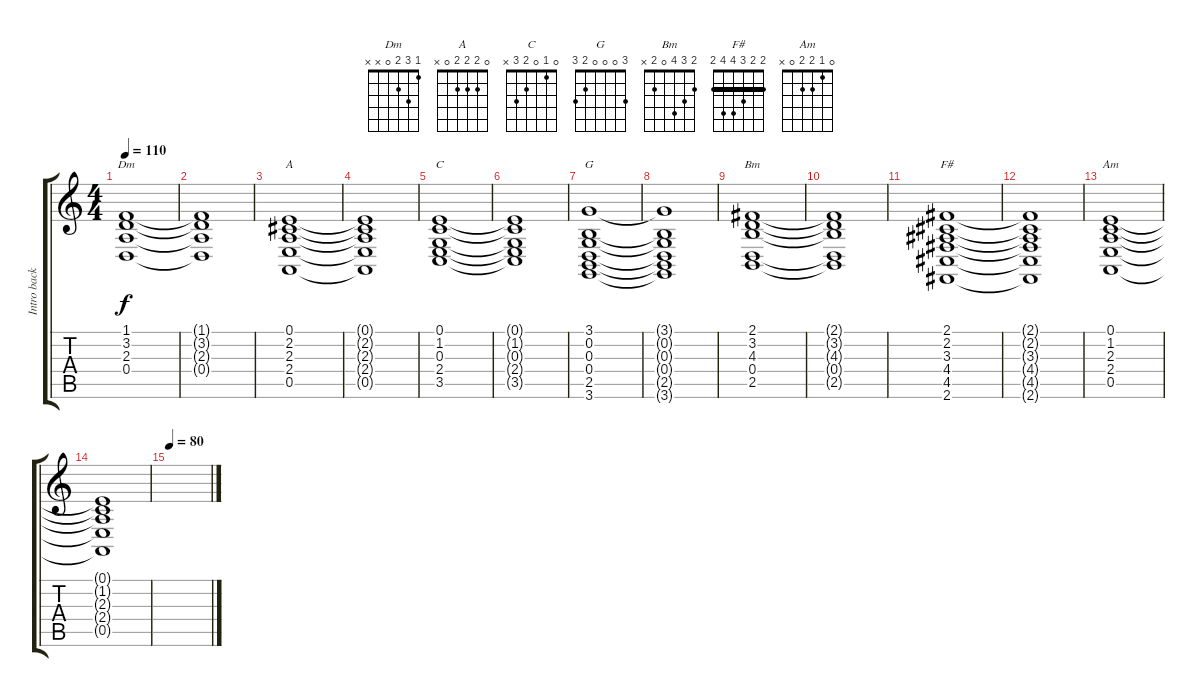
\track ("Intro background" "Intro back") {instrument churchorgan}
\staff {score tabs}
\tuning (E4 B3 G3 D3 A2 E2) {hide}
\chord ("Dm" 1 3 2 0 x x)
\chord ("A" 0 2 2 2 0 x)
\chord ("C" 0 1 0 2 3 x)
\chord ("G" 3 0 0 0 2 3)
\chord ("Bm" 2 3 4 0 2 x)
\chord ("F#" 2 2 3 4 4 2) {barre 2}
\chord ("Am" 0 1 2 2 0 x)
\ts (4 4)
\tempo 110
\clef g2
\ks c
(1.1 3.2 2.3 0.4).1{ch "Dm" dy f} |
(1.1{t} 3.2{t} 2.3{t} 0.4{t}).1 |
(0.1 2.2 2.3 2.4 0.5).1{ch "A"} |
(0.1{t} 2.2{t} 2.3{t} 2.4{t} 0.5{t}).1 |
(0.1 1.2 0.3 2.4 3.5).1{ch "C"} |
(0.1{t} 1.2{t} 0.3{t} 2.4{t} 3.5{t}).1 |
(3.1 0.2 0.3 0.4 2.5 3.6).1{ch "G"} |
(3.1{t} 0.2{t} 0.3{t} 0.4{t} 2.5{t} 3.6{t}).1 |
(2.1 3.2 4.3 0.4 2.5).1{ch "Bm"} |
(2.1{t} 3.2{t} 4.3{t} 0.4{t} 2.5{t}).1 |
(2.1 2.2 3.3 4.4 4.5 2.6).1{ch "F#"} |
(2.1{t} 2.2{t} 3.3{t} 4.4{t} 4.5{t} 2.6{t}).1 |
(0.1 1.2 2.3 2.4 0.5).1{ch "Am"} |
(0.1{t} 1.2{t} 2.3{t} 2.4{t} 0.5{t}).1 |
\tempo 80
